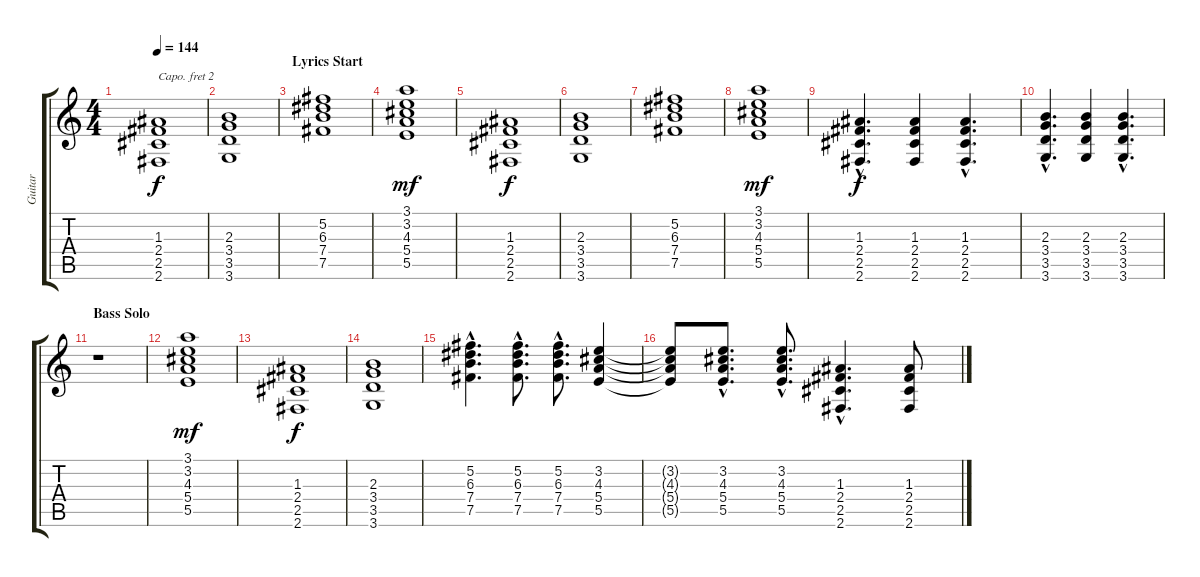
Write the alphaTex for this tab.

\track ("Guitar" "Guitar") {instrument overdrivenguitar}
\staff {score tabs}
\capo 2
\tuning (E4 B3 G3 D3 A2 D2) {hide}
\ts (4 4)
\tempo 144
\clef g2
\ks c
(1.3 2.4 2.5 2.6).1{dy f} |
(2.3 3.4 3.5 3.6).1 |
\section ("" "Lyrics Start")
(5.2 6.3 7.4 7.5).1 |
(3.1 3.2 4.3 5.4 5.5).1{dy mf} |
(1.3 2.4 2.5 2.6).1{dy f} |
(2.3 3.4 3.5 3.6).1 |
(5.2 6.3 7.4 7.5).1 |
(3.1 3.2 4.3 5.4 5.5).1{dy mf} |
(1.3{hac} 2.4{hac} 2.5{hac} 2.6{hac}).4{d dy f} (1.3 2.4 2.5 2.6).4 (1.3{hac} 2.4{hac} 2.5{hac} 2.6{hac}).4{d} |
(2.3{hac} 3.4{hac} 3.5{hac} 3.6{hac}).4{d} (2.3 3.4 3.5 3.6).4 (2.3{hac} 3.4{hac} 3.5{hac} 3.6{hac}).4{d} |
\section ("" "Bass Solo")
r.1 |
(3.1 3.2 4.3 5.4 5.5).1{dy mf} |
(1.3 2.4 2.5 2.6).1{dy f} |
(2.3 3.4 3.5 3.6).1 |
(5.2{hac} 6.3{hac} 7.4{hac} 7.5{hac}).4{d volume 5 instrument electricguitarclean} (5.2{hac} 6.3{hac} 7.4{hac} 7.5{hac}).8{d} (5.2{hac} 6.3{hac} 7.4{hac} 7.5{hac}).8{d} (3.2 4.3 5.4 5.5).4 |
(3.2{t} 4.3{t} 5.4{t} 5.5{t}).8 (3.2{hac} 4.3{hac} 5.4{hac} 5.5{hac}).8{d} (3.2{hac} 4.3{hac} 5.4{hac} 5.5{hac}).8{d} (1.3{hac} 2.4{hac} 2.5{hac} 2.6{hac}).4{d} (1.3 2.4 2.5 2.6).8
